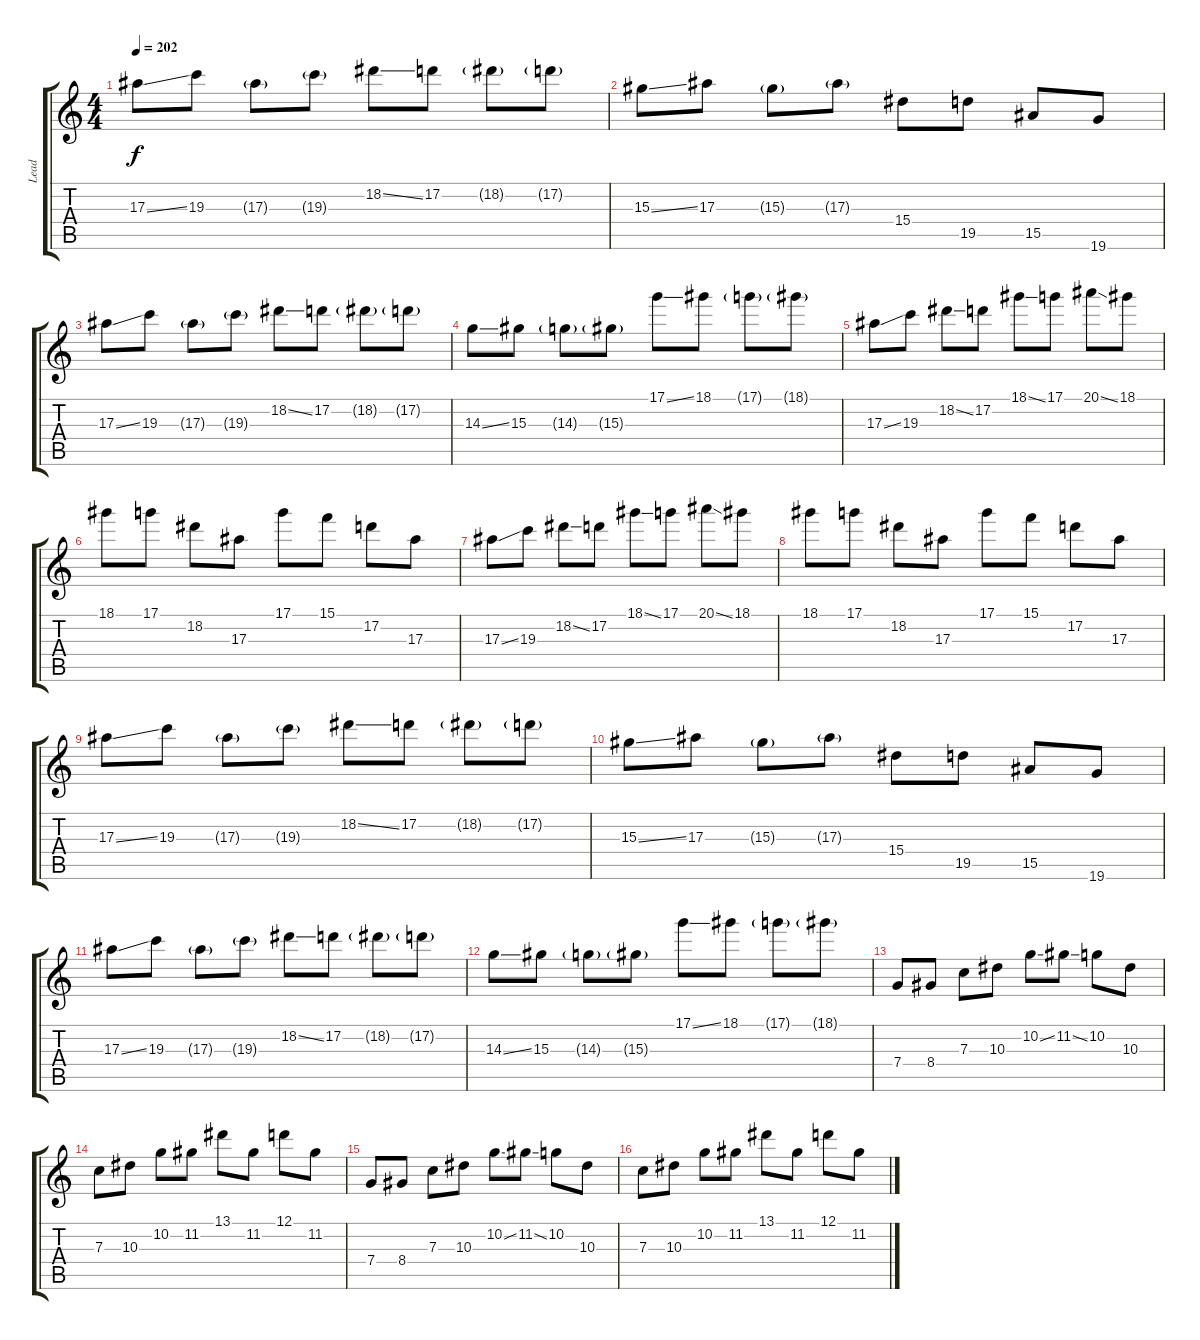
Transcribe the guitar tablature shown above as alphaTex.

\track ("Lead" "Lead") {instrument distortionguitar}
\staff {score tabs}
\tuning (D4 A3 F3 C3 G2 C2) {hide}
\ts (4 4)
\tempo 202
\clef g2
\ks c
17.3{ss}.8{dy f} 19.3.8 17.3{g}.8 19.3{g}.8 18.2{ss}.8 17.2.8 18.2{g}.8 17.2{g}.8 |
15.3{ss}.8 17.3.8 15.3{g}.8 17.3{g}.8 15.4.8 19.5.8 15.5.8 19.6.8 |
17.3{ss}.8 19.3.8 17.3{g}.8 19.3{g}.8 18.2{ss}.8 17.2.8 18.2{g}.8 17.2{g}.8 |
14.3{ss}.8 15.3.8 14.3{g}.8 15.3{g}.8 17.1{ss}.8 18.1.8 17.1{g}.8 18.1{g}.8 |
17.3{ss}.8 19.3.8 18.2{ss}.8 17.2.8 18.1{ss}.8 17.1.8 20.1{ss}.8 18.1.8 |
18.1.8 17.1.8 18.2.8 17.3.8 17.1.8 15.1.8 17.2.8 17.3.8 |
17.3{ss}.8 19.3.8 18.2{ss}.8 17.2.8 18.1{ss}.8 17.1.8 20.1{ss}.8 18.1.8 |
18.1.8 17.1.8 18.2.8 17.3.8 17.1.8 15.1.8 17.2.8 17.3.8 |
17.3{ss}.8 19.3.8 17.3{g}.8 19.3{g}.8 18.2{ss}.8 17.2.8 18.2{g}.8 17.2{g}.8 |
15.3{ss}.8 17.3.8 15.3{g}.8 17.3{g}.8 15.4.8 19.5.8 15.5.8 19.6.8 |
17.3{ss}.8 19.3.8 17.3{g}.8 19.3{g}.8 18.2{ss}.8 17.2.8 18.2{g}.8 17.2{g}.8 |
14.3{ss}.8 15.3.8 14.3{g}.8 15.3{g}.8 17.1{ss}.8 18.1.8 17.1{g}.8 18.1{g}.8 |
7.4.8 8.4.8 7.3.8 10.3.8 10.2{ss}.8 11.2{ss}.8 10.2.8 10.3.8 |
7.3.8 10.3.8 10.2.8 11.2.8 13.1.8 11.2.8 12.1.8 11.2.8 |
7.4.8 8.4.8 7.3.8 10.3.8 10.2{ss}.8 11.2{ss}.8 10.2.8 10.3.8 |
7.3.8 10.3.8 10.2.8 11.2.8 13.1.8 11.2.8 12.1.8 11.2.8
